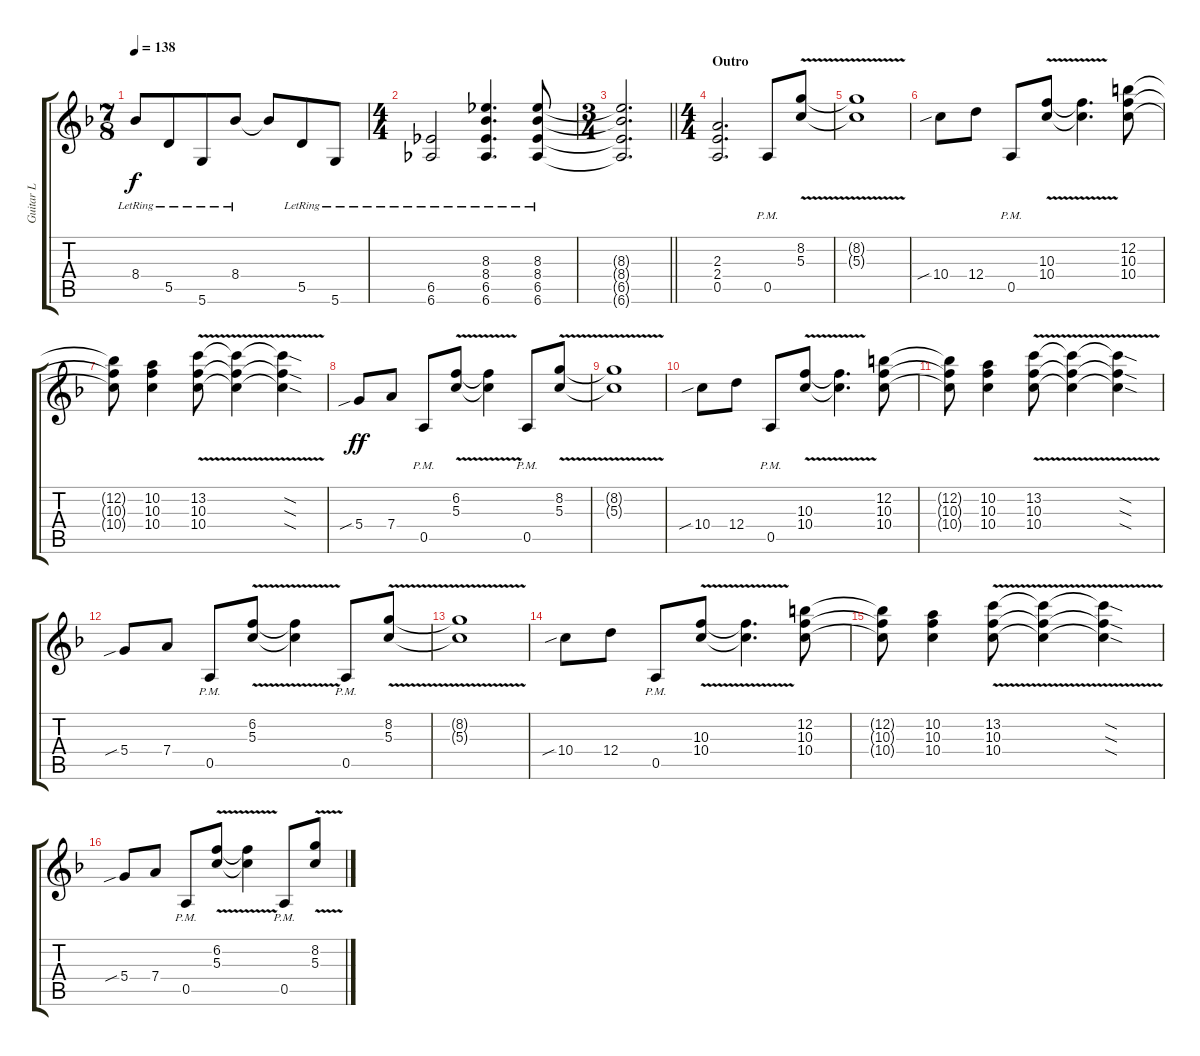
\track ("Guitar L" "Guitar L") {instrument overdrivenguitar}
\staff {score tabs}
\tuning (E4 B3 G3 D3 A2 D2) {hide}
\ts (7 8)
\tempo 138
\clef g2
\ks f
8.4{lr}.8{dy f} 5.5{lr}.8 5.6{lr}.8 8.4{lr}.8 8.4{t}.8 5.5{lr}.8 5.6{lr}.8 |
\ts (4 4)
(6.5{lr} 6.6{lr}).2 (8.3{lr} 8.4{lr} 6.5{lr} 6.6{lr}).4{d} (8.3{lr} 8.4{lr} 6.5{lr} 6.6{lr}).8 |
\ts (3 4)
\barLineRight lightlight
(8.3{t} 8.4{t} 6.5{t} 6.6{t}).2{d} |
\ts (4 4)
\section ("" "Outro")
(2.3 2.4 0.5).2{d instrument overdrivenguitar} 0.5{pm}.8 (8.2{v} 5.3{v}).8 |
(8.2{v t} 5.3{v t}).1 |
10.4{sib}.8 12.4.8 0.5{pm}.8 (10.3{v} 10.4{v}).8 (10.3{v t} 10.4{v t}).4{d} (12.2 10.3 10.4).8 |
(12.2{t} 10.3{t} 10.4{t}).8 (10.2 10.3 10.4).4 (13.2{v} 10.3{v} 10.4{v}).8 (13.2{v t} 10.3{v t} 10.4{v t}).4 (13.2{sod t} 10.3{sod t} 10.4{sod t}).4 |
5.4{sib}.8{dy ff} 7.4.8 0.5{pm}.8 (6.2{v} 5.3{v}).8 (6.2{v t} 5.3{v t}).4 0.5{pm}.8 (8.2{v} 5.3{v}).8 |
(8.2{v t} 5.3{v t}).1 |
10.4{sib}.8 12.4.8 0.5{pm}.8 (10.3{v} 10.4{v}).8 (10.3{v t} 10.4{v t}).4{d} (12.2 10.3 10.4).8 |
(12.2{t} 10.3{t} 10.4{t}).8 (10.2 10.3 10.4).4 (13.2{v} 10.3{v} 10.4{v}).8 (13.2{v t} 10.3{v t} 10.4{v t}).4 (13.2{sod t} 10.3{sod t} 10.4{sod t}).4 |
5.4{sib}.8 7.4.8 0.5{pm}.8 (6.2{v} 5.3{v}).8 (6.2{v t} 5.3{v t}).4 0.5{pm}.8 (8.2{v} 5.3{v}).8 |
(8.2{v t} 5.3{v t}).1 |
10.4{sib}.8 12.4.8 0.5{pm}.8 (10.3{v} 10.4{v}).8 (10.3{v t} 10.4{v t}).4{d} (12.2 10.3 10.4).8 |
(12.2{t} 10.3{t} 10.4{t}).8 (10.2 10.3 10.4).4 (13.2{v} 10.3{v} 10.4{v}).8 (13.2{v t} 10.3{v t} 10.4{v t}).4 (13.2{sod t} 10.3{sod t} 10.4{sod t}).4 |
5.4{sib}.8 7.4.8 0.5{pm}.8 (6.2{v} 5.3{v}).8 (6.2{v t} 5.3{v t}).4 0.5{pm}.8 (8.2{v} 5.3{v}).8
